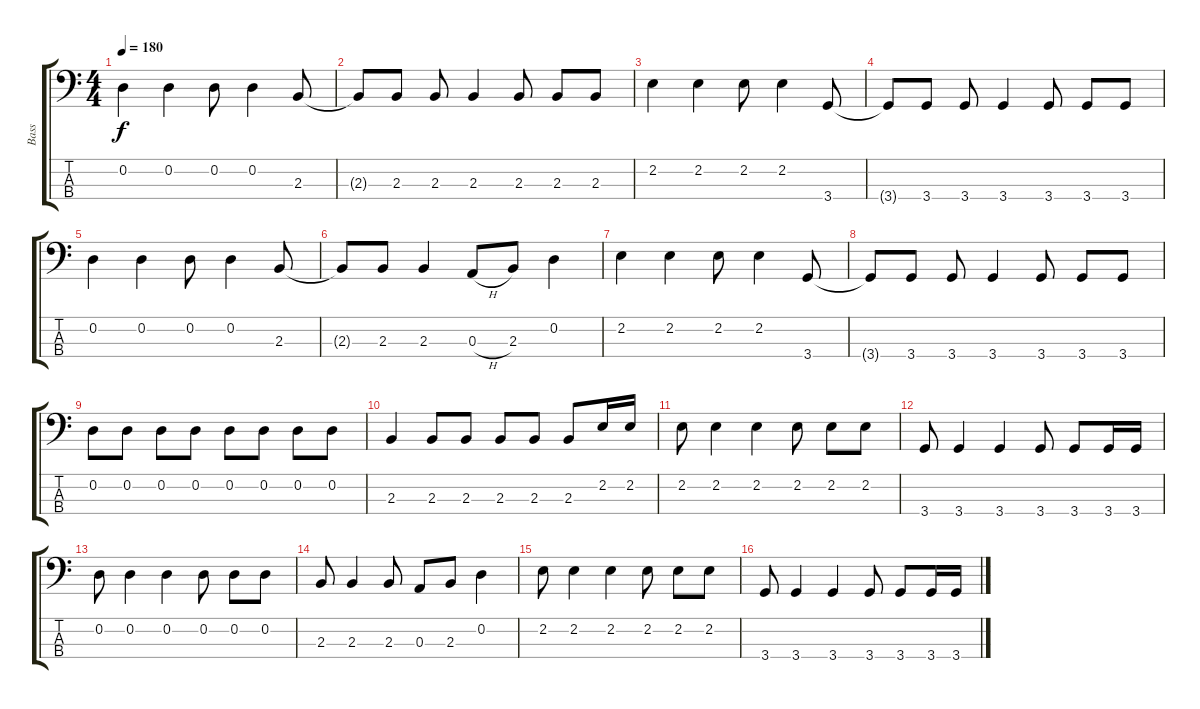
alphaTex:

\track ("Bass" "Bass") {instrument electricbasspick}
\staff {score tabs}
\tuning (G2 D2 A1 E1) {hide}
\ts (4 4)
\tempo 180
\clef f4
\ks c
0.2.4{dy f} 0.2.4 0.2.8 0.2.4 2.3.8 |
2.3{t}.8 2.3.8 2.3.8 2.3.4 2.3.8 2.3.8 2.3.8 |
2.2.4 2.2.4 2.2.8 2.2.4 3.4.8 |
3.4{t}.8 3.4.8 3.4.8 3.4.4 3.4.8 3.4.8 3.4.8 |
0.2.4 0.2.4 0.2.8 0.2.4 2.3.8 |
2.3{t}.8 2.3.8 2.3.4 0.3{h}.8 2.3.8 0.2.4 |
2.2.4 2.2.4 2.2.8 2.2.4 3.4.8 |
3.4{t}.8 3.4.8 3.4.8 3.4.4 3.4.8 3.4.8 3.4.8 |
0.2.8 0.2.8 0.2.8 0.2.8 0.2.8 0.2.8 0.2.8 0.2.8 |
2.3.4 2.3.8 2.3.8 2.3.8 2.3.8 2.3.8 2.2.16 2.2.16 |
2.2.8 2.2.4 2.2.4 2.2.8 2.2.8 2.2.8 |
3.4.8 3.4.4 3.4.4 3.4.8 3.4.8 3.4.16 3.4.16 |
0.2.8 0.2.4 0.2.4 0.2.8 0.2.8 0.2.8 |
2.3.8 2.3.4 2.3.8 0.3.8 2.3.8 0.2.4 |
2.2.8 2.2.4 2.2.4 2.2.8 2.2.8 2.2.8 |
3.4.8 3.4.4 3.4.4 3.4.8 3.4.8 3.4.16 3.4.16
